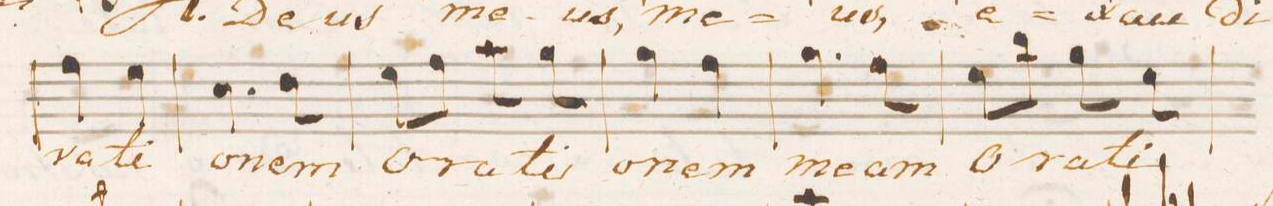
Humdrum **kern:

**kern	**text
*I"Soprano.	*
*clefC1	*
*k[b-e-]	*
*M2/4	*
4dd\	-ra-
4cc\	-ti-
=8	=8
4.a\	-o-
8b-\	-nem
=9	=9
8cc\L	o-
8dd\J	.
8ff\	-ra-
8ee-\	-ti-
=10	=10
4ee-\	-o-
4dd\	-nem
=11	=11
4.ee-\	me-
8dd\	-am
=12	=12
8cc\L	o-
8gg\J	.
8ee-\	-ra-
8cc\	-ti-
=13	=13
*-	*-
